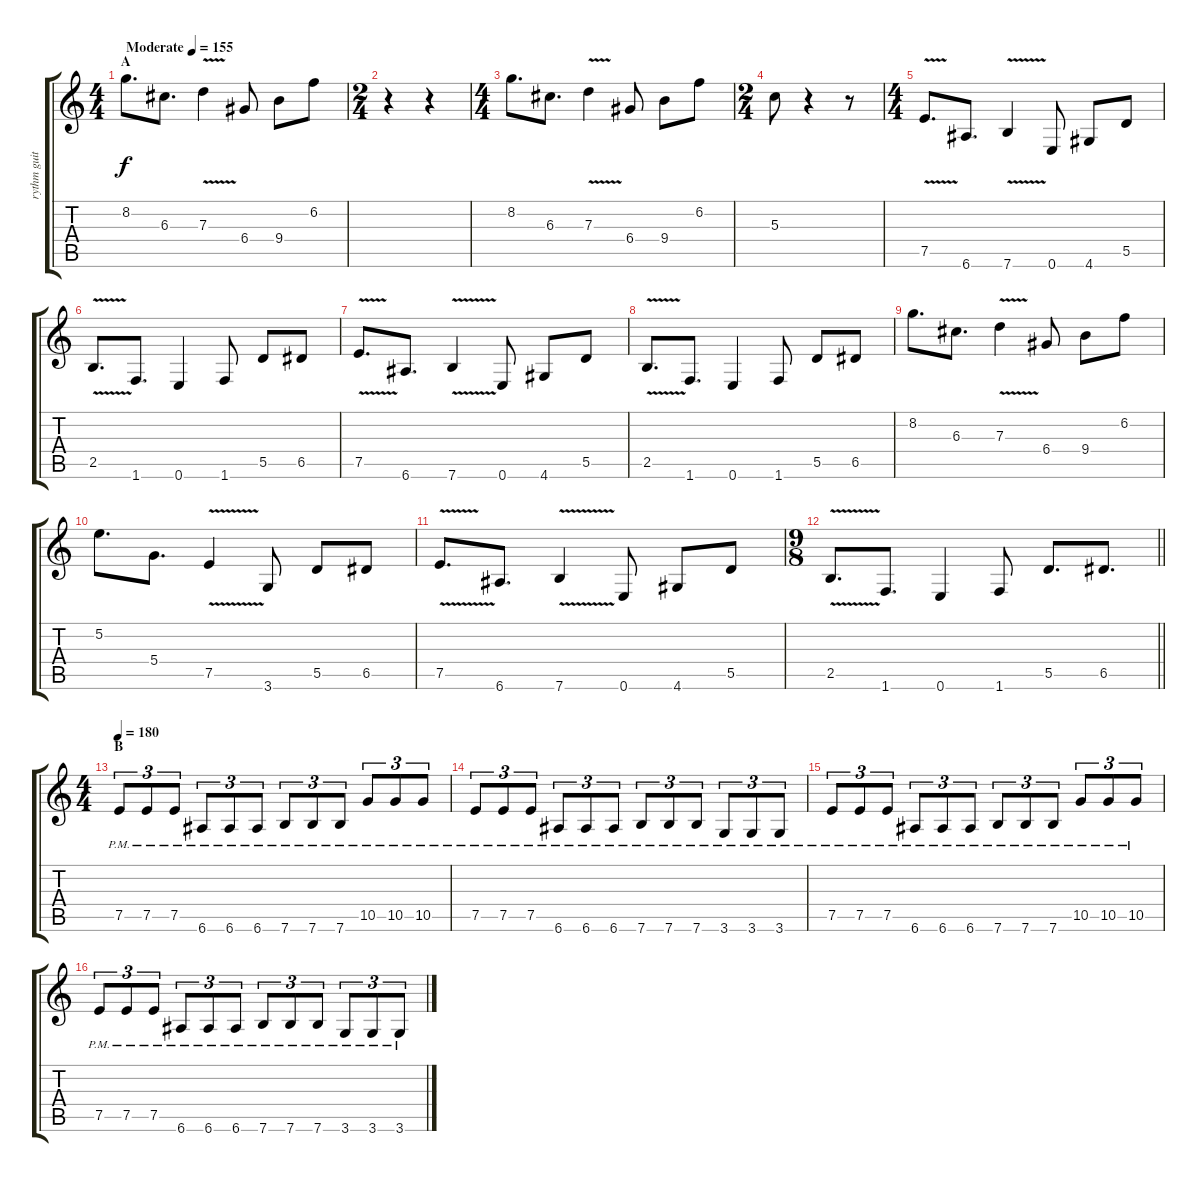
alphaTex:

\track ("rythm guitar 2" "rythm guit") {instrument distortionguitar}
\staff {score tabs}
\tuning (E4 B3 G3 D3 A2 E2) {hide}
\ts (4 4)
\section ("" "A")
\tempo (155 "Moderate")
\clef g2
\ks c
8.2.8{d dy f instrument distortionguitar} 6.3.8{d} 7.3{v}.4 6.4.8 9.4.8 6.2.8 |
\ts (2 4)
r.4 r.4 |
\ts (4 4)
8.2.8{d} 6.3.8{d} 7.3{v}.4 6.4.8 9.4.8 6.2.8 |
\ts (2 4)
5.3.8 r.4 r.8 |
\ts (4 4)
7.5{v}.8{d} 6.6.8{d} 7.6{v}.4 0.6.8 4.6.8 5.5.8 |
2.5{v}.8{d} 1.6.8{d} 0.6.4 1.6.8 5.5.8 6.5.8 |
7.5{v}.8{d} 6.6.8{d} 7.6{v}.4 0.6.8 4.6.8 5.5.8 |
2.5{v}.8{d} 1.6.8{d} 0.6.4 1.6.8 5.5.8 6.5.8 |
8.2.8{d} 6.3.8{d} 7.3{v}.4 6.4.8 9.4.8 6.2.8 |
5.2.8{d} 5.4.8{d} 7.5{v}.4 3.6.8 5.5.8 6.5.8 |
7.5{v}.8{d} 6.6.8{d} 7.6{v}.4 0.6.8 4.6.8 5.5.8 |
\ts (9 8)
\barLineRight lightlight
2.5{v}.8{d} 1.6.8{d} 0.6.4 1.6.8 5.5.8{d} 6.5.8{d} |
\ts (4 4)
\section ("" "B")
\tempo 180
7.5{pm}.8{tu (3 2)} 7.5{pm}.8{tu (3 2)} 7.5{pm}.8{tu (3 2)} 6.6{pm}.8{tu (3 2)} 6.6{pm}.8{tu (3 2)} 6.6{pm}.8{tu (3 2)} 7.6{pm}.8{tu (3 2)} 7.6{pm}.8{tu (3 2)} 7.6{pm}.8{tu (3 2)} 10.5{pm}.8{tu (3 2)} 10.5{pm}.8{tu (3 2)} 10.5{pm}.8{tu (3 2)} |
7.5{pm}.8{tu (3 2)} 7.5{pm}.8{tu (3 2)} 7.5{pm}.8{tu (3 2)} 6.6{pm}.8{tu (3 2)} 6.6{pm}.8{tu (3 2)} 6.6{pm}.8{tu (3 2)} 7.6{pm}.8{tu (3 2)} 7.6{pm}.8{tu (3 2)} 7.6{pm}.8{tu (3 2)} 3.6{pm}.8{tu (3 2)} 3.6{pm}.8{tu (3 2)} 3.6{pm}.8{tu (3 2)} |
7.5{pm}.8{tu (3 2)} 7.5{pm}.8{tu (3 2)} 7.5{pm}.8{tu (3 2)} 6.6{pm}.8{tu (3 2)} 6.6{pm}.8{tu (3 2)} 6.6{pm}.8{tu (3 2)} 7.6{pm}.8{tu (3 2)} 7.6{pm}.8{tu (3 2)} 7.6{pm}.8{tu (3 2)} 10.5{pm}.8{tu (3 2)} 10.5{pm}.8{tu (3 2)} 10.5{pm}.8{tu (3 2)} |
7.5{pm}.8{tu (3 2)} 7.5{pm}.8{tu (3 2)} 7.5{pm}.8{tu (3 2)} 6.6{pm}.8{tu (3 2)} 6.6{pm}.8{tu (3 2)} 6.6{pm}.8{tu (3 2)} 7.6{pm}.8{tu (3 2)} 7.6{pm}.8{tu (3 2)} 7.6{pm}.8{tu (3 2)} 3.6{pm}.8{tu (3 2)} 3.6{pm}.8{tu (3 2)} 3.6{pm}.8{tu (3 2)}
